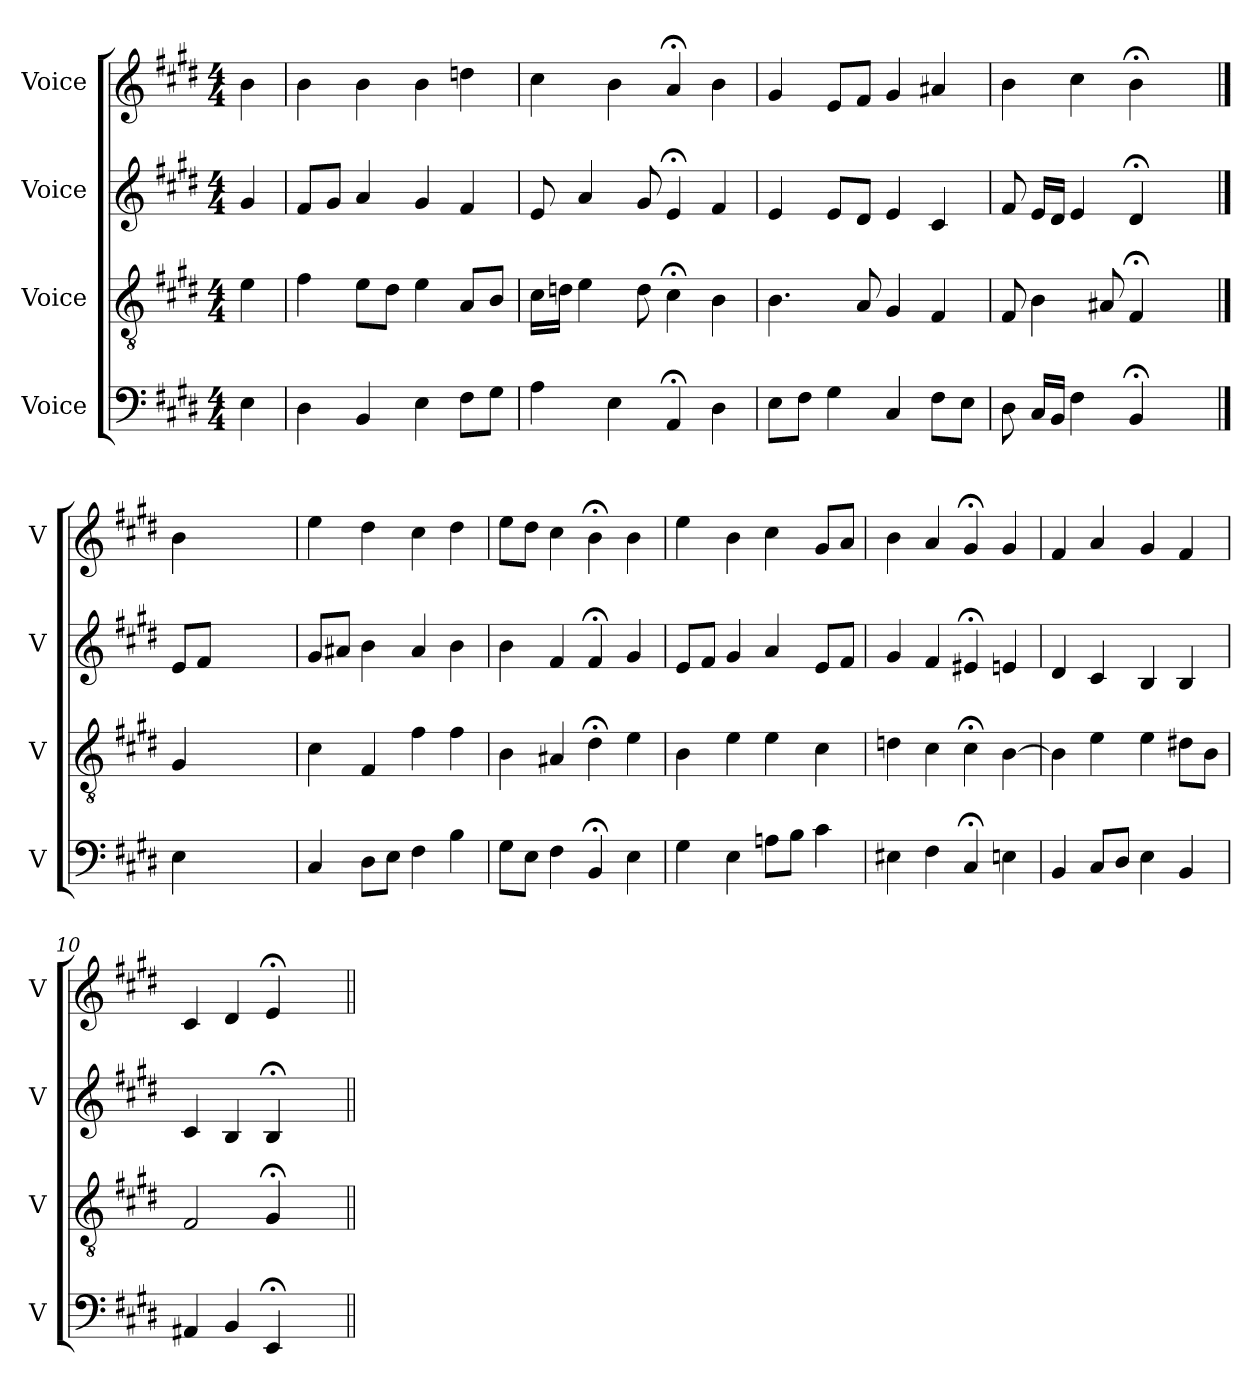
**kern	**kern	**kern	**kern
*part4	*part3	*part2	*part1
*staff4	*staff3	*staff2	*staff1
*I"Voice	*I"Voice	*I"Voice	*I"Voice
*I'V	*I'V	*I'V	*I'V
*clefF4	*clefGv2	*clefG2	*clefG2
*k[f#c#g#d#]	*k[f#c#g#d#]	*k[f#c#g#d#]	*k[f#c#g#d#]
*M4/4	*M4/4	*M4/4	*M4/4
*MM100	*MM100	*MM100	*MM100
=	=	=	=
4E\	4e\	4g#/	4b\
=1	=1	=1	=1
4D#\	4f#\	8f#/L	4b\
.	.	8g#/J	.
4BB/	8e\L	4a/	4b\
.	8d#\J	.	.
4E\	4e\	4g#/	4b\
8F#\L	8A/L	4f#/	4ddn\
8G#\J	8B/J	.	.
=2	=2	=2	=2
4A\	16c#\LL	8e/	4cc#\
.	16dn\JJ	.	.
.	4e\	4a/	.
4E\	.	.	4b\
.	8d\	8g#/	.
4AA;/	4c#;\	4e;/	4a;/
4D#\	4B\	4f#/	4b\
=3	=3	=3	=3
8E\L	4.B\	4e/	4g#/
8F#\J	.	.	.
4G#\	.	8e/L	8e/L
.	8A/	8d#/J	8f#/J
4C#/	4G#/	4e/	4g#/
8F#\L	4F#/	4c#/	4a#X/
8E\J	.	.	.
=4	=4	=4	=4
8D#\	8F#/	8f#/	4b\
16C#/LL	4B\	16e/LL	.
16BB/JJ	.	16d#/JJ	.
4F#\	.	4e/	4cc#\
.	8A#X/	.	.
4BB;/	4F#;/	4d#;/	4b;\
4ryy	4ryy	4ryy	4ryy
!!LO:LB:g=z
==	==	==	==
4E\	4G#/	8e/L	4b\
.	.	8f#/J	.
2.ryy	2.ryy	2.ryy	2.ryy
=5	=5	=5	=5
4C#/	4c#\	8g#/L	4ee\
.	.	8a#X/J	.
8D#\L	4F#/	4b\	4dd#\
8E\J	.	.	.
4F#\	4f#\	4a#/	4cc#\
4B\	4f#\	4b\	4dd#\
=6	=6	=6	=6
8G#\L	4B\	4b\	8ee\L
8E\J	.	.	8dd#\J
4F#\	4A#X/	4f#/	4cc#\
4BB;/	4d#;\	4f#;/	4b;\
4E\	4e\	4g#/	4b\
=7	=7	=7	=7
4G#\	4B\	8e/L	4ee\
.	.	8f#/J	.
4E\	4e\	4g#/	4b\
8An\L	4e\	4a/	4cc#\
8B\J	.	.	.
4c#\	4c#\	8e/L	8g#/L
.	.	8f#/J	8a/J
=8	=8	=8	=8
4E#X\	4dn\	4g#/	4b\
4F#\	4c#\	4f#/	4a/
4C#;/	4c#;\	4e#X;/	4g#;/
4En\	[4B\	4en/	4g#/
!!LO:LB:g=z
=9	=9	=9	=9
4BB/	4B\]	4d#/	4f#/
8C#/L	4e\	4c#/	4a/
8D#/J	.	.	.
4E\	4e\	4B/	4g#/
4BB/	8d#X\L	4B/	4f#/
.	8B\J	.	.
=10	=10	=10	=10
4AA#X/	2F#/	4c#/	4c#/
4BB/	.	4B/	4d#/
4EE;/	4G#;/	4B;/	4e;/
4ryy	4ryy	4ryy	4ryy
=||	=||	=||	=||
*-	*-	*-	*-
